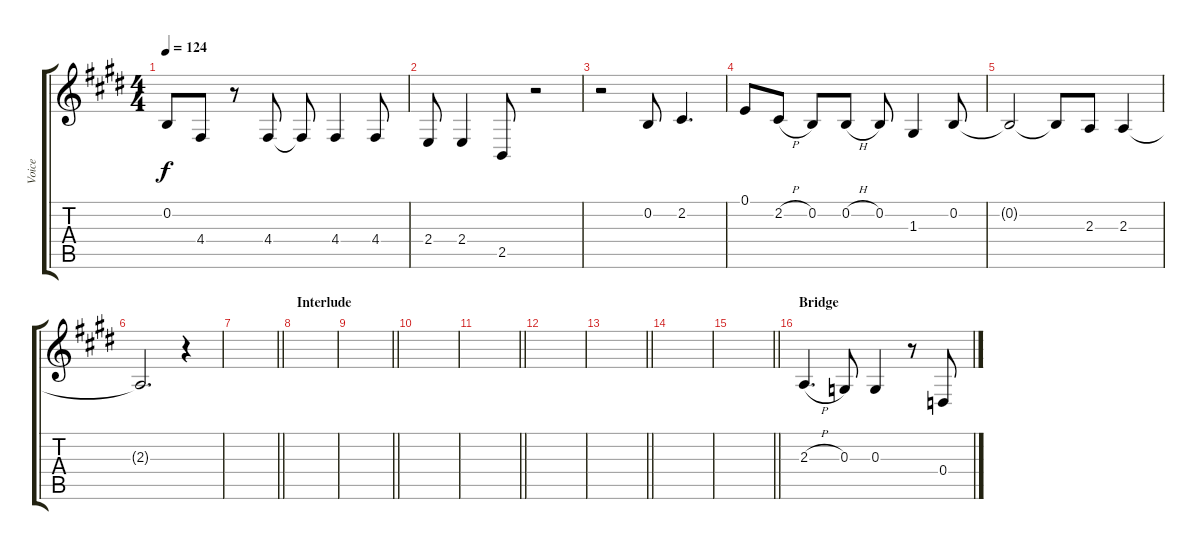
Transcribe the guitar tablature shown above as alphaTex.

\track ("Voice" "Voice") {instrument tenorsax}
\staff {score tabs}
\tuning (E4 B3 G3 D3 A2 E2) {hide}
\ts (4 4)
\tempo 124
\clef g2
\ks e
0.2{t}.8{dy f} 4.4.8 r.8 4.4.8 4.4{t}.8 4.4.4 4.4.8 |
2.4.8 2.4.4 2.5.8 r.2 |
r.2 0.2.8 2.2.4{d} |
0.1.8 2.2{h}.8 0.2.8 0.2{h}.8 0.2.8 1.3.4 0.2.8 |
0.2{t}.2 0.2{t}.8 2.3.8 2.3.4 |
2.3{t}.2{d} r.4 |
\barLineRight lightlight
|
\section ("" "Interlude")
|
\barLineRight lightlight
|
|
\barLineRight lightlight
|
|
\barLineRight lightlight
|
|
\barLineRight lightlight
|
\section ("" "Bridge")
2.3{h}.4{d} 0.3.8 0.3.4 r.8 0.4.8
